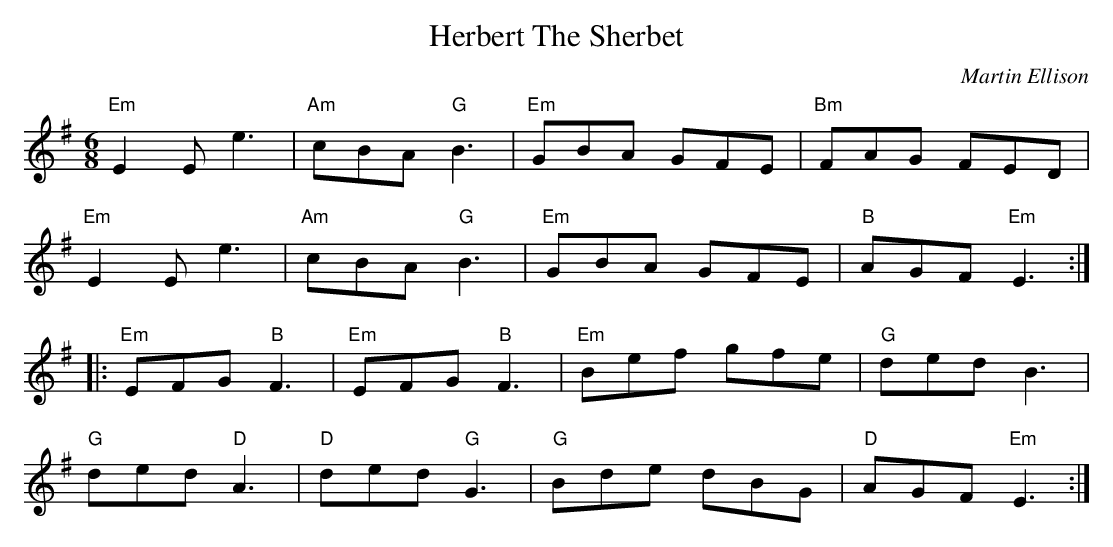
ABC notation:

X:1
T:Herbert The Sherbet
M:6/8
L:1/8
C:Martin Ellison
K:Em
"Em"E2E e3 | "Am"cBA "G"B3 | "Em"GBA GFE | "Bm"FAG FED |
"Em"E2E e3 | "Am"cBA "G"B3 | "Em"GBA GFE | "B"AGF "Em"E3 :|
|: "Em"EFG "B"F3 | "Em"EFG "B"F3 | "Em"Bef gfe | "G"ded B3 |
"G"ded "D"A3 | "D"ded "G"G3 | "G"Bde dBG | "D"AGF "Em"E3 :|
